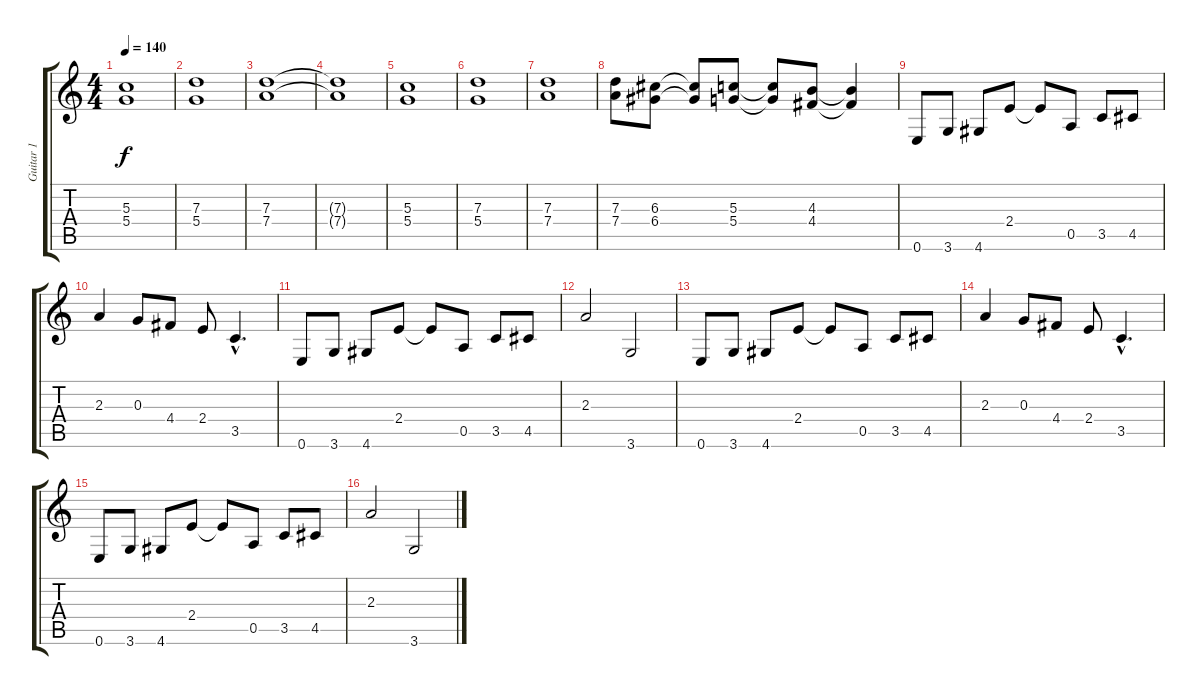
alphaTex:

\track ("Guitar 1" "Guitar 1") {instrument distortionguitar}
\staff {score tabs}
\tuning (E4 B3 G3 D3 A2 E2) {hide}
\ts (4 4)
\tempo 140
\clef g2
\ks c
(5.3 5.4).1{dy f} |
(7.3 5.4).1 |
(7.3 7.4).1 |
(7.3{t} 7.4{t}).1 |
(5.3 5.4).1 |
(7.3 5.4).1 |
(7.3 7.4).1 |
(7.3 7.4).8 (6.3 6.4).8 (6.3{t} 6.4{t}).8 (5.3 5.4).8 (5.3{t} 5.4{t}).8 (4.3 4.4).8 (4.3{t} 4.4{t}).4 |
0.6.8 3.6.8 4.6.8 2.4.8 2.4{t}.8 0.5.8 3.5.8 4.5.8 |
2.3.4 0.3.8 4.4.8 2.4.8 3.5{hac}.4{d} |
0.6.8 3.6.8 4.6.8 2.4.8 2.4{t}.8 0.5.8 3.5.8 4.5.8 |
2.3.2 3.6.2 |
0.6.8 3.6.8 4.6.8 2.4.8 2.4{t}.8 0.5.8 3.5.8 4.5.8 |
2.3.4 0.3.8 4.4.8 2.4.8 3.5{hac}.4{d} |
0.6.8 3.6.8 4.6.8 2.4.8 2.4{t}.8 0.5.8 3.5.8 4.5.8 |
2.3.2 3.6.2
